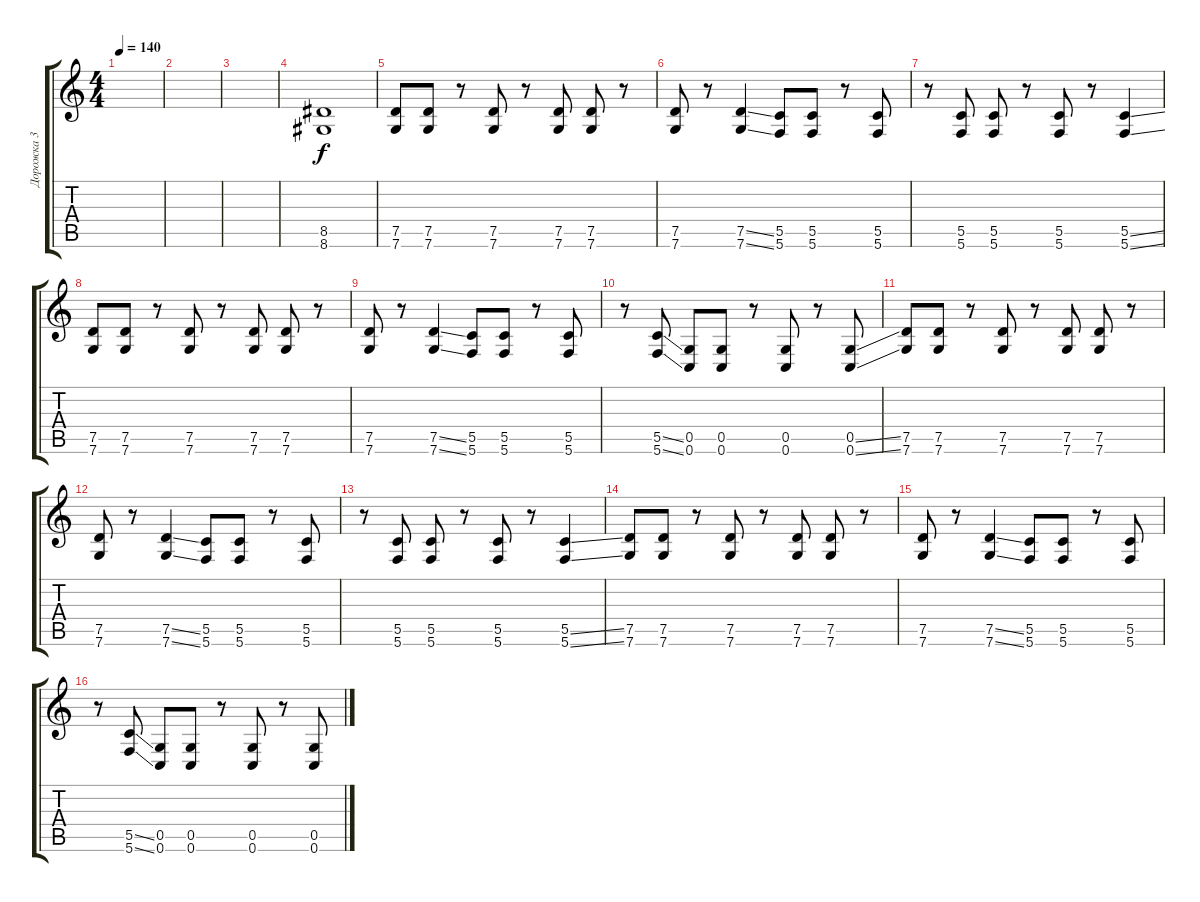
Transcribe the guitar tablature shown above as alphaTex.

\track ("Дорожка 3" "Дорожка 3") {instrument distortionguitar}
\staff {score tabs}
\tuning (D4 A3 F3 C3 G2 C2) {hide}
\ts (4 4)
\tempo 140
\clef g2
\ks c
|
|
|
(8.5 8.6).1 |
(7.5 7.6).8 (7.5 7.6).8 r.8 (7.5 7.6).8 r.8 (7.5 7.6).8 (7.5 7.6).8 r.8 |
(7.5 7.6).8 r.8 (7.5{ss} 7.6{ss}).4 (5.5 5.6).8 (5.5 5.6).8 r.8 (5.5 5.6).8 |
r.8 (5.5 5.6).8 (5.5 5.6).8 r.8 (5.5 5.6).8 r.8 (5.5{ss} 5.6{ss}).4 |
(7.5 7.6).8 (7.5 7.6).8 r.8 (7.5 7.6).8 r.8 (7.5 7.6).8 (7.5 7.6).8 r.8 |
(7.5 7.6).8 r.8 (7.5{ss} 7.6{ss}).4 (5.5 5.6).8 (5.5 5.6).8 r.8 (5.5 5.6).8 |
r.8 (5.5{ss} 5.6{ss}).8 (0.5 0.6).8 (0.5 0.6).8 r.8 (0.5 0.6).8 r.8 (0.5{ss} 0.6{ss}).8 |
(7.5 7.6).8 (7.5 7.6).8 r.8 (7.5 7.6).8 r.8 (7.5 7.6).8 (7.5 7.6).8 r.8 |
(7.5 7.6).8 r.8 (7.5{ss} 7.6{ss}).4 (5.5 5.6).8 (5.5 5.6).8 r.8 (5.5 5.6).8 |
r.8 (5.5 5.6).8 (5.5 5.6).8 r.8 (5.5 5.6).8 r.8 (5.5{ss} 5.6{ss}).4 |
(7.5 7.6).8 (7.5 7.6).8 r.8 (7.5 7.6).8 r.8 (7.5 7.6).8 (7.5 7.6).8 r.8 |
(7.5 7.6).8 r.8 (7.5{ss} 7.6{ss}).4 (5.5 5.6).8 (5.5 5.6).8 r.8 (5.5 5.6).8 |
r.8 (5.5{ss} 5.6{ss}).8 (0.5 0.6).8 (0.5 0.6).8 r.8 (0.5 0.6).8 r.8 (0.5 0.6).8
